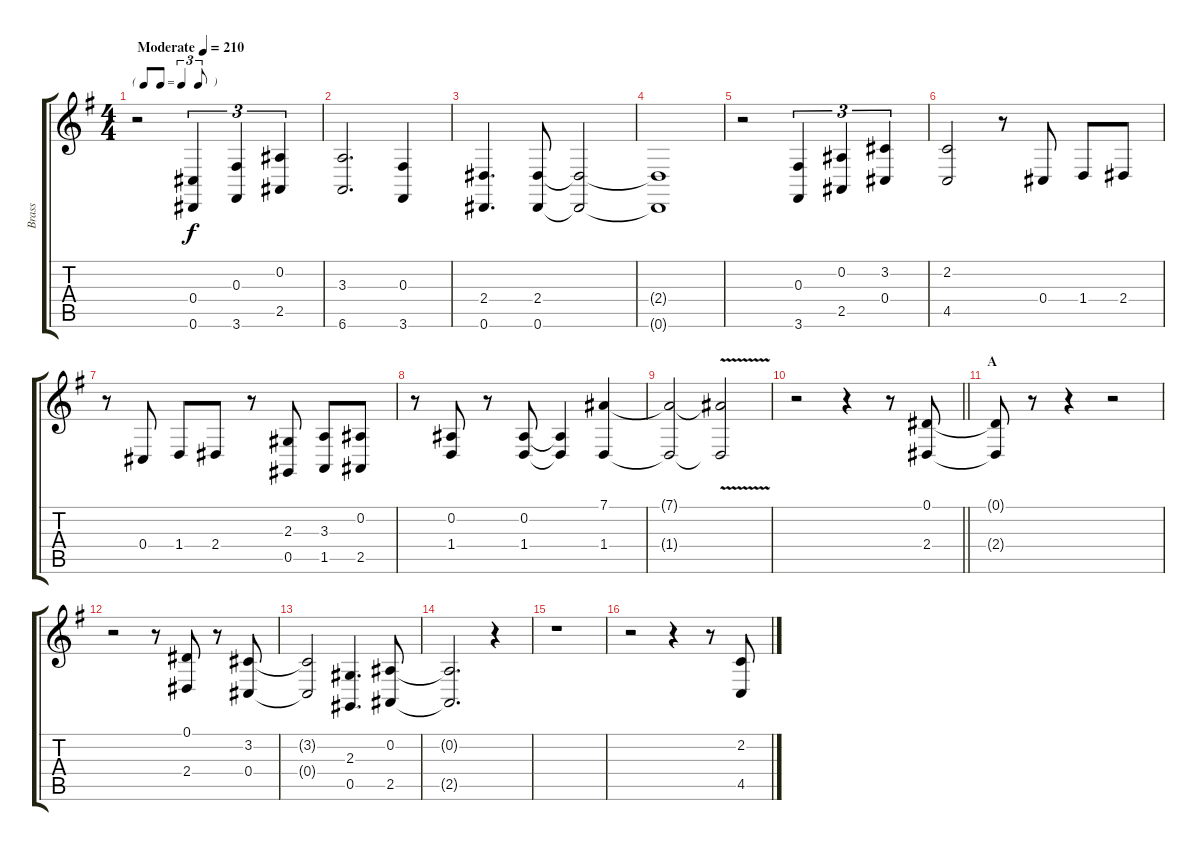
\track ("Brass" "Brass") {instrument brasssection}
\staff {score tabs}
\tuning (Eb4 Bb3 Gb3 Db3 Ab2 Eb2) {hide}
\ts (4 4)
\tf triplet8th
\tempo (210 "Moderate")
\clef g2
\ks g
r.2{dy f instrument brasssection} (0.4 0.6).4{tu (3 2)} (0.3 3.6).4{tu (3 2)} (0.2 2.5).4{tu (3 2)} |
(3.3 6.6).2{d} (0.3 3.6).4 |
(2.4 0.6).4{d} (2.4 0.6).8 (2.4{t} 0.6{t}).2 |
(2.4{t} 0.6{t}).1 |
r.2 (0.3 3.6).4{tu (3 2)} (0.2 2.5).4{tu (3 2)} (3.2 0.4).4{tu (3 2)} |
(2.2 4.5).2 r.8 0.4.8 1.4.8 2.4.8 |
r.8 0.4.8 1.4.8 2.4.8 r.8 (2.3 0.5).8 (3.3 1.5).8 (0.2 2.5).8 |
r.8 (0.2 1.4).8 r.8 (0.2 1.4).8 (0.2{t} 1.4{t}).4 (7.1 1.4).4 |
(7.1{t} 1.4{t}).2 (7.1{v t} 1.4{v t}).2 |
\barLineRight lightlight
r.2 r.4 r.8 (0.1 2.4).8 |
\section ("" "A")
(0.1{t} 2.4{t}).8 r.8 r.4 r.2 |
r.2 r.8 (0.1 2.4).8 r.8 (3.2 0.4).8 |
(3.2{t} 0.4{t}).2 (2.3 0.5).4{d} (0.2 2.5).8 |
(0.2{t} 2.5{t}).2{d} r.4 |
r.1 |
r.2 r.4 r.8 (2.2 4.5).8
